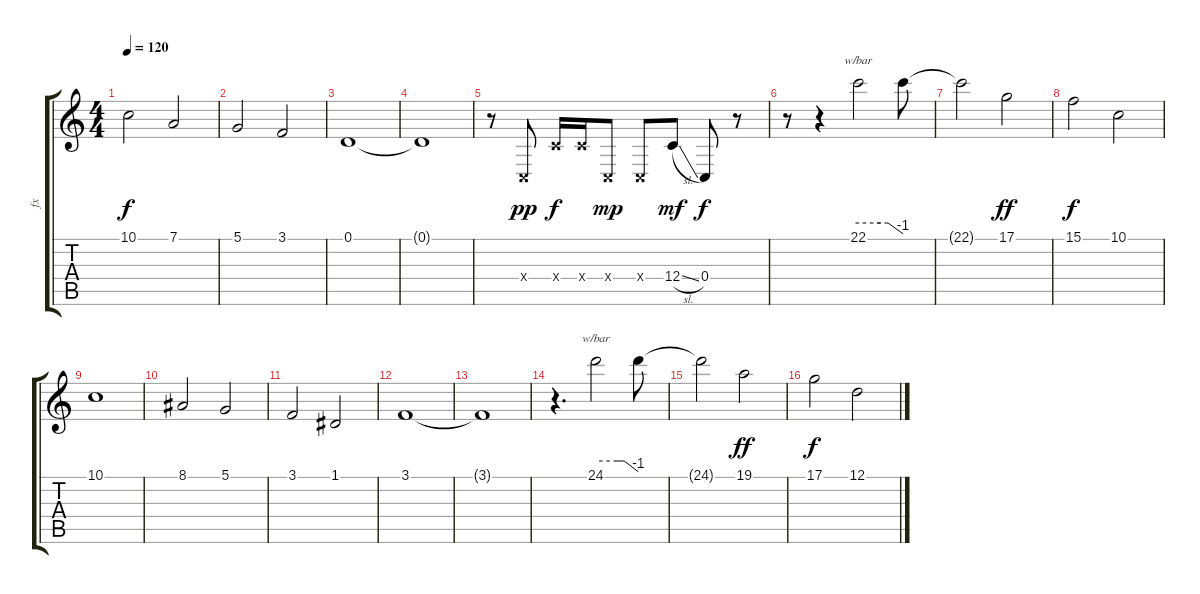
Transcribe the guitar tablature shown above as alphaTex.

\track ("fx" "fx") {instrument lead1square}
\staff {score tabs}
\tuning (D4 A3 F3 C3 G2 D2) {hide}
\ts (4 4)
\tempo 120
\clef g2
\ks c
10.1.2{dy f} 7.1.2 |
5.1.2 3.1.2 |
0.1.1{volume 0} |
0.1{t}.1 |
r.8{volume 15} 0.4{x}.8{dy pp} 12.4{x}.16{dy f} 12.4{x}.16 0.4{x}.8{dy mp} 0.4{x}.8 12.4{sl}.8{dy mf} 0.4.8{dy f} r.8 |
r.8{volume 15 balance 11 instrument lead1square} r.4{volume 11} 22.1.2{tbe (custom default 0 0 30 0 40 0 60 -4)} 22.1{t}.8 |
22.1{t}.2 17.1.2{dy ff} |
15.1.2{dy f} 10.1.2 |
10.1.1 |
8.1.2{volume 7} 5.1.2 |
3.1.2 1.1.2 |
3.1.1 |
3.1{t}.1 |
r.4{d volume 3} 24.1.2{tbe (custom default 0 0 30 0 40 0 60 -4)} 24.1{t}.8 |
24.1{t}.2 19.1.2{dy ff} |
17.1.2{dy f} 12.1.2
